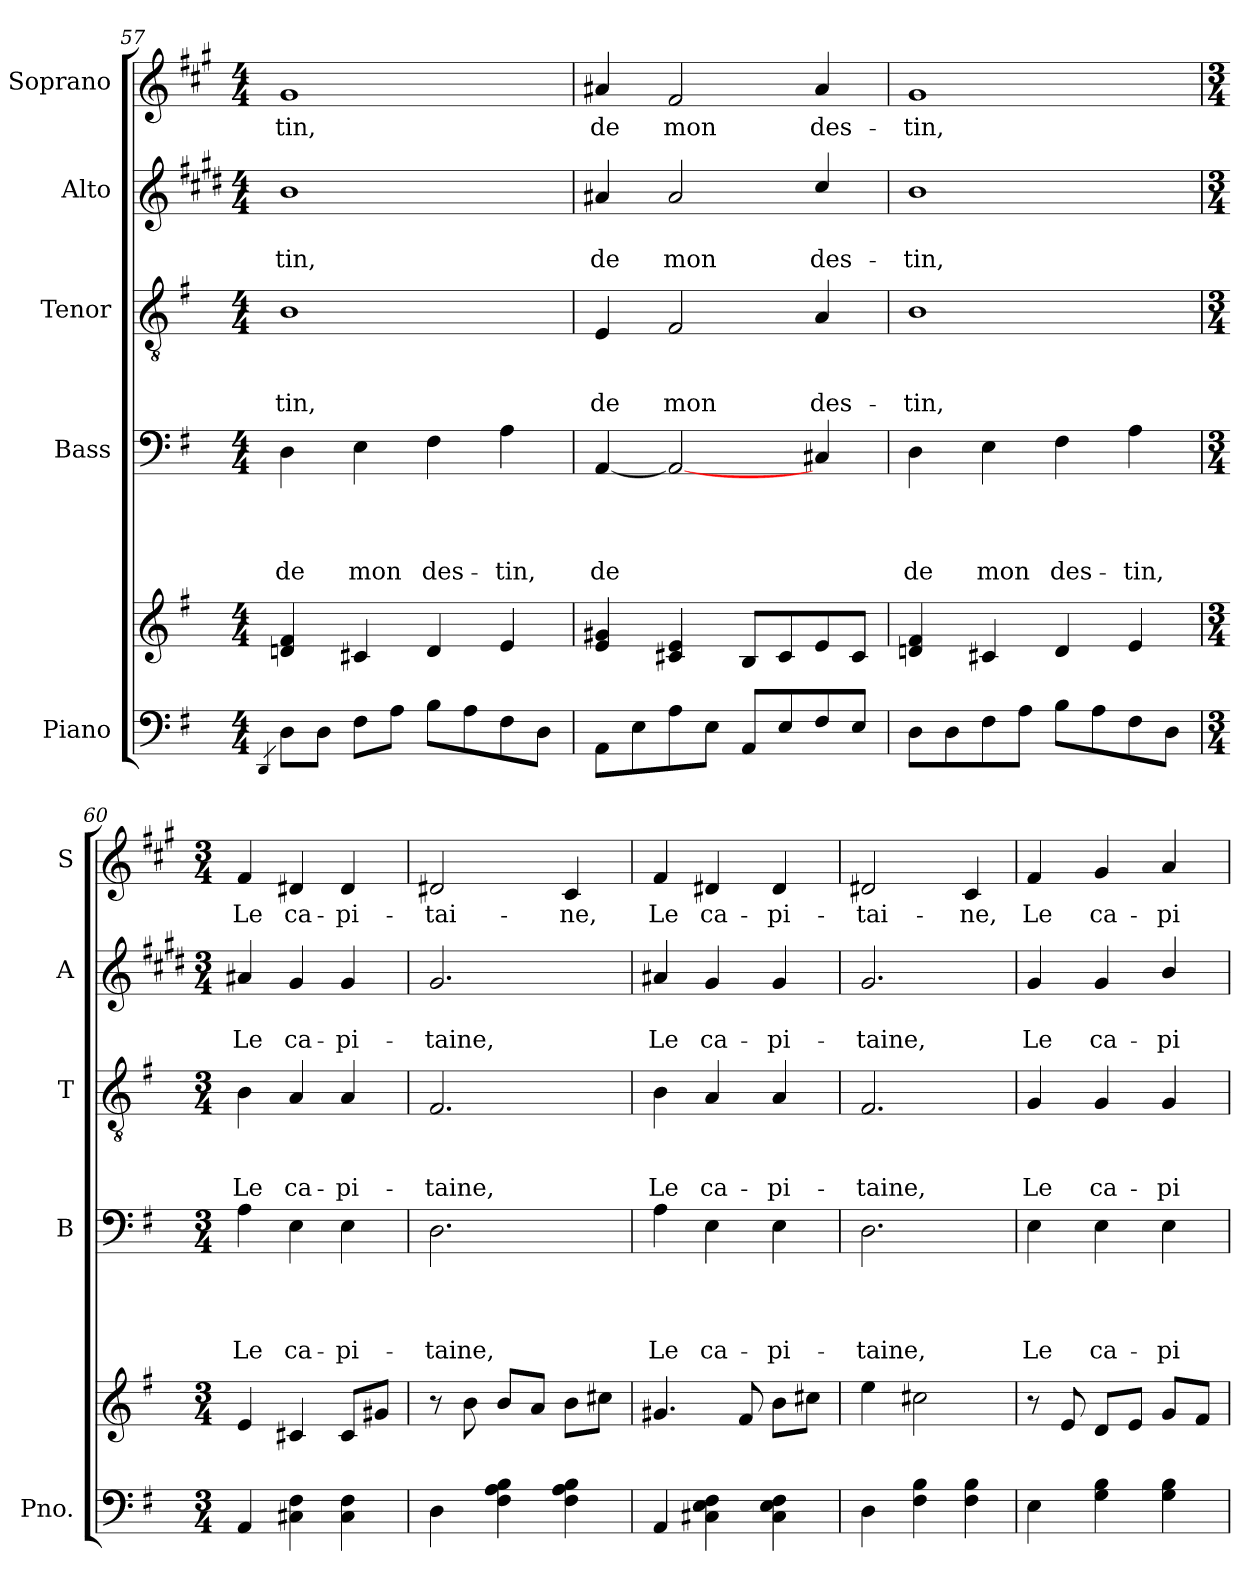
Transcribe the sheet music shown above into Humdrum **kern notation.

**kern	**kern	**kern	**text	**text	**text	**text	**kern	**text	**text	**text	**kern	**text	**text	**kern	**text
*part5	*part5	*part4	*part4	*part4	*part4	*part4	*part3	*part3	*part3	*part3	*part2	*part2	*part2	*part1	*part1
*staff6	*staff5	*staff4	*staff4	*staff4	*staff4	*staff4	*staff3	*staff3	*staff3	*staff3	*staff2	*staff2	*staff2	*staff1	*staff1
*I"Piano	*	*I"Bass	*	*	*	*	*I"Tenor	*	*	*	*I"Alto	*	*	*I"Soprano	*
*I'Pno.	*	*I'B	*	*	*	*	*I'T	*	*	*	*I'A	*	*	*I'S	*
!!LO:PB:g=z
*clefF4	*clefG2	*clefF4	*	*	*	*	*clefGv2	*	*	*	*clefG2	*	*	*clefG2	*
*	*	*	*	*	*	*	*	*	*	*	*ITrd5c9	*	*	*ITrd1c2	*
*k[f#]	*k[f#]	*k[f#]	*	*	*	*	*k[f#]	*	*	*	*k[f#]	*	*	*k[f#]	*
*G:	*G:	*G:	*	*	*	*	*G:	*	*	*	*G:	*	*	*G:	*
*M4/4	*M4/4	*M4/4	*	*	*	*	*M4/4	*	*	*	*M4/4	*	*	*M4/4	*
=57	=57	=57	=57	=57	=57	=57	=57	=57	=57	=57	=57	=57	=57	=57	=57
4qDD/	.	.	.	.	.	.	.	.	.	.	.	.	.	.	.
!	!	!	!	!	!	!LO:LY:b	!	!	!	!LO:LY:b	!	!	!LO:LY:b	!	!LO:LY:b
8D\L	4dni/ 4f#/	4D\	.	.	.	de	1B	.	.	-tin,	1d	.	-tin,	1f#	-tin,
8D\J	.	.	.	.	.	.	.	.	.	.	.	.	.	.	.
!	!	!	!	!	!	!LO:LY:b	!	!	!	!	!	!	!	!	!
8F#\L	4c#X/	4E\	.	.	.	mon	.	.	.	.	.	.	.	.	.
8A\J	.	.	.	.	.	.	.	.	.	.	.	.	.	.	.
!	!	!	!	!	!	!LO:LY:b	!	!	!	!	!	!	!	!	!
8B\L	4d/	4F#\	.	.	.	des-	.	.	.	.	.	.	.	.	.
8A\	.	.	.	.	.	.	.	.	.	.	.	.	.	.	.
!	!	!	!	!	!	!LO:LY:b	!	!	!	!	!	!	!	!	!
8F#\	4e/	4A\	.	.	.	-tin,	.	.	.	.	.	.	.	.	.
8D\J	.	.	.	.	.	.	.	.	.	.	.	.	.	.	.
=58	=58	=58	=58	=58	=58	=58	=58	=58	=58	=58	=58	=58	=58	=58	=58
!	!	!	!	!	!	!LO:LY:b	!	!	!	!LO:LY:b	!	!	!LO:LY:b	!	!LO:LY:b
8AA\L	4e/ 4g#X/	[4AA/	.	.	.	de	4E/	.	.	de	4c#X/	.	de	4g#X/	de
8E\	.	.	.	.	.	.	.	.	.	.	.	.	.	.	.
!	!	!	!	!	!	!	!	!	!	!LO:LY:b	!	!	!LO:LY:b	!	!LO:LY:b
8A\	4c#X/ 4e/	2AA/_	.	.	.	.	2F#/	.	.	mon	2c#/	.	mon	2e/	mon
8E\J	.	.	.	.	.	.	.	.	.	.	.	.	.	.	.
8AA/L	8B/L	.	.	.	.	.	.	.	.	.	.	.	.	.	.
8E/	8c#/	.	.	.	.	.	.	.	.	.	.	.	.	.	.
!	!	!	!	!	!	!	!	!	!	!LO:LY:b	!	!	!LO:LY:b	!	!LO:LY:b
8F#/	8e/	4C#X/	.	.	.	.	4A/	.	.	des-	4e/	.	des-	4g#/	des-
8E/J	8c#/J	.	.	.	.	.	.	.	.	.	.	.	.	.	.
=59	=59	=59	=59	=59	=59	=59	=59	=59	=59	=59	=59	=59	=59	=59	=59
!	!	!	!	!	!	!LO:LY:b	!	!	!	!LO:LY:b	!	!	!LO:LY:b	!	!LO:LY:b
8D\L	4dni/ 4f#/	4D\	.	.	.	de	1B	.	.	-tin,	1d	.	-tin,	1f#	-tin,
8D\	.	.	.	.	.	.	.	.	.	.	.	.	.	.	.
!	!	!	!	!	!	!LO:LY:b	!	!	!	!	!	!	!	!	!
8F#\	4c#X/	4E\	.	.	.	mon	.	.	.	.	.	.	.	.	.
8A\J	.	.	.	.	.	.	.	.	.	.	.	.	.	.	.
!	!	!	!	!	!	!LO:LY:b	!	!	!	!	!	!	!	!	!
8B\L	4d/	4F#\	.	.	.	des-	.	.	.	.	.	.	.	.	.
8A\	.	.	.	.	.	.	.	.	.	.	.	.	.	.	.
!	!	!	!	!	!	!LO:LY:b	!	!	!	!	!	!	!	!	!
8F#\	4e/	4A\	.	.	.	-tin,	.	.	.	.	.	.	.	.	.
8D\J	.	.	.	.	.	.	.	.	.	.	.	.	.	.	.
=60	=60	=60	=60	=60	=60	=60	=60	=60	=60	=60	=60	=60	=60	=60	=60
*M3/4	*M3/4	*M3/4	*	*	*	*	*M3/4	*	*	*	*M3/4	*	*	*M3/4	*
!	!	!	!	!	!	!LO:LY:b	!	!	!	!LO:LY:b	!	!	!LO:LY:b	!	!LO:LY:b
4AA/	4e/	4A\	.	.	.	Le	4B\	.	.	Le	4c#X/	.	Le	4e/	Le
!	!	!	!	!	!	!LO:LY:b	!	!	!	!LO:LY:b	!	!	!LO:LY:b	!	!LO:LY:b
4C#X\ 4F#\	4c#X/	4E\	.	.	.	ca-	4A/	.	.	ca-	4B/	.	ca-	4c#X/	ca-
!	!	!	!	!	!	!LO:LY:b	!	!	!	!LO:LY:b	!	!	!LO:LY:b	!	!LO:LY:b
4C#\ 4F#\	8c#/L	4E\	.	.	.	-pi-	4A/	.	.	-pi-	4B/	.	-pi-	4c#/	-pi-
.	8g#X/J	.	.	.	.	.	.	.	.	.	.	.	.	.	.
=61	=61	=61	=61	=61	=61	=61	=61	=61	=61	=61	=61	=61	=61	=61	=61
!	!	!	!	!	!	!LO:LY:b	!	!	!	!LO:LY:b	!	!	!LO:LY:b	!	!LO:LY:b
4D\	8r	2.D\	.	.	.	-taine,	2.F#/	.	.	-taine,	2.B/	.	-taine,	2c#X/	-tai-
.	8b\	.	.	.	.	.	.	.	.	.	.	.	.	.	.
4F#\ 4A\ 4B\	8b/L	.	.	.	.	.	.	.	.	.	.	.	.	.	.
.	8a/J	.	.	.	.	.	.	.	.	.	.	.	.	.	.
!	!	!	!	!	!	!	!	!	!	!	!	!	!	!	!LO:LY:b
4F#\ 4A\ 4B\	8b\L	.	.	.	.	.	.	.	.	.	.	.	.	4B/	-ne,
.	8cc#X\J	.	.	.	.	.	.	.	.	.	.	.	.	.	.
!!LO:LB:g=z
=62	=62	=62	=62	=62	=62	=62	=62	=62	=62	=62	=62	=62	=62	=62	=62
!	!	!	!	!	!	!LO:LY:b	!	!	!	!LO:LY:b	!	!	!LO:LY:b	!	!LO:LY:b
4AA/	4.g#X/	4A\	.	.	.	Le	4B\	.	.	Le	4c#X/	.	Le	4e/	Le
!	!	!	!	!	!	!LO:LY:b	!	!	!	!LO:LY:b	!	!	!LO:LY:b	!	!LO:LY:b
4C#X\ 4E\ 4F#\	.	4E\	.	.	.	ca-	4A/	.	.	ca-	4B/	.	ca-	4c#X/	ca-
.	8f#/	.	.	.	.	.	.	.	.	.	.	.	.	.	.
!	!	!	!	!	!	!LO:LY:b	!	!	!	!LO:LY:b	!	!	!LO:LY:b	!	!LO:LY:b
4C#\ 4E\ 4F#\	8b\L	4E\	.	.	.	-pi-	4A/	.	.	-pi-	4B/	.	-pi-	4c#/	-pi-
.	8cc#X\J	.	.	.	.	.	.	.	.	.	.	.	.	.	.
=63	=63	=63	=63	=63	=63	=63	=63	=63	=63	=63	=63	=63	=63	=63	=63
!	!	!	!	!	!	!LO:LY:b	!	!	!	!LO:LY:b	!	!	!LO:LY:b	!	!LO:LY:b
4D\	4ee\	2.D\	.	.	.	-taine,	2.F#/	.	.	-taine,	2.B/	.	-taine,	2c#X/	-tai-
4F#\ 4B\	2cc#X\	.	.	.	.	.	.	.	.	.	.	.	.	.	.
!	!	!	!	!	!	!	!	!	!	!	!	!	!	!	!LO:LY:b
4F#\ 4B\	.	.	.	.	.	.	.	.	.	.	.	.	.	4B/	-ne,
=64	=64	=64	=64	=64	=64	=64	=64	=64	=64	=64	=64	=64	=64	=64	=64
!	!	!	!	!	!	!LO:LY:b	!	!	!	!LO:LY:b	!	!	!LO:LY:b	!	!LO:LY:b
4E\	8r	4E\	.	.	.	Le	4G/	.	.	Le	4B/	.	Le	4e/	Le
.	8e/	.	.	.	.	.	.	.	.	.	.	.	.	.	.
!	!	!	!	!	!	!LO:LY:b	!	!	!	!LO:LY:b	!	!	!LO:LY:b	!	!LO:LY:b
4G\ 4B\	8d/L	4E\	.	.	.	ca-	4G/	.	.	ca-	4B/	.	ca-	4f#/	ca-
.	8e/J	.	.	.	.	.	.	.	.	.	.	.	.	.	.
!	!	!	!	!	!	!LO:LY:b	!	!	!	!LO:LY:b	!	!	!LO:LY:b	!	!LO:LY:b
4G\ 4B\	8g/L	4E\	.	.	.	-pi-	4G/	.	.	-pi-	4d/	.	-pi-	4g/	-pi-
.	8f#/J	.	.	.	.	.	.	.	.	.	.	.	.	.	.
=	=	=	=	=	=	=	=	=	=	=	=	=	=	=	=
*-	*-	*-	*-	*-	*-	*-	*-	*-	*-	*-	*-	*-	*-	*-	*-
